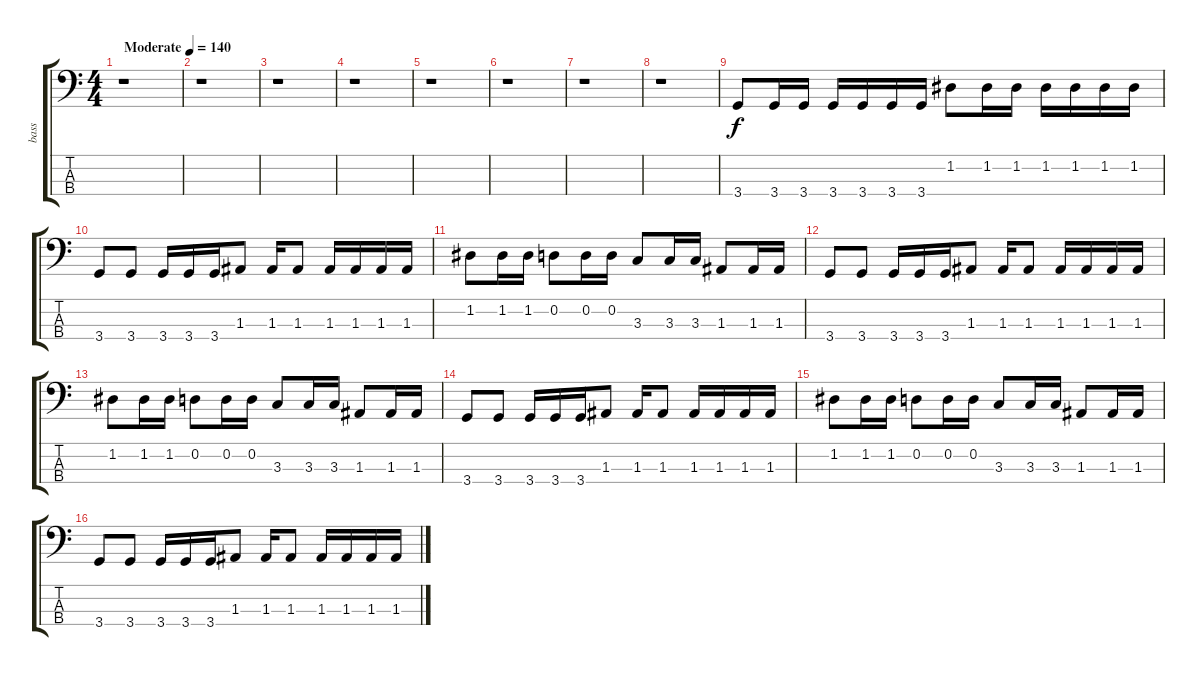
\track ("bass" "bass") {instrument electricbassfinger}
\staff {score tabs}
\tuning (G2 D2 A1 E1) {hide}
\ts (4 4)
\tempo (140 "Moderate")
\clef f4
\ks c
r.1{dy f instrument electricbassfinger} |
r.1 |
r.1 |
r.1 |
r.1 |
r.1 |
r.1 |
r.1 |
3.4.8{instrument electricbassfinger} 3.4.16 3.4.16 3.4.16 3.4.16 3.4.16 3.4.16 1.2.8 1.2.16 1.2.16 1.2.16 1.2.16 1.2.16 1.2.16 |
3.4.8 3.4.8 3.4.16 3.4.16 3.4.16 1.3.8 1.3.16 1.3.8 1.3.16 1.3.16 1.3.16 1.3.16 |
1.2.8 1.2.16 1.2.16 0.2.8 0.2.16 0.2.16 3.3.8 3.3.16 3.3.16 1.3.8 1.3.16 1.3.16 |
3.4.8 3.4.8 3.4.16 3.4.16 3.4.16 1.3.8 1.3.16 1.3.8 1.3.16 1.3.16 1.3.16 1.3.16 |
1.2.8 1.2.16 1.2.16 0.2.8 0.2.16 0.2.16 3.3.8 3.3.16 3.3.16 1.3.8 1.3.16 1.3.16 |
3.4.8 3.4.8 3.4.16 3.4.16 3.4.16 1.3.8 1.3.16 1.3.8 1.3.16 1.3.16 1.3.16 1.3.16 |
1.2.8 1.2.16 1.2.16 0.2.8 0.2.16 0.2.16 3.3.8 3.3.16 3.3.16 1.3.8 1.3.16 1.3.16 |
3.4.8 3.4.8 3.4.16 3.4.16 3.4.16 1.3.8 1.3.16 1.3.8 1.3.16 1.3.16 1.3.16 1.3.16
